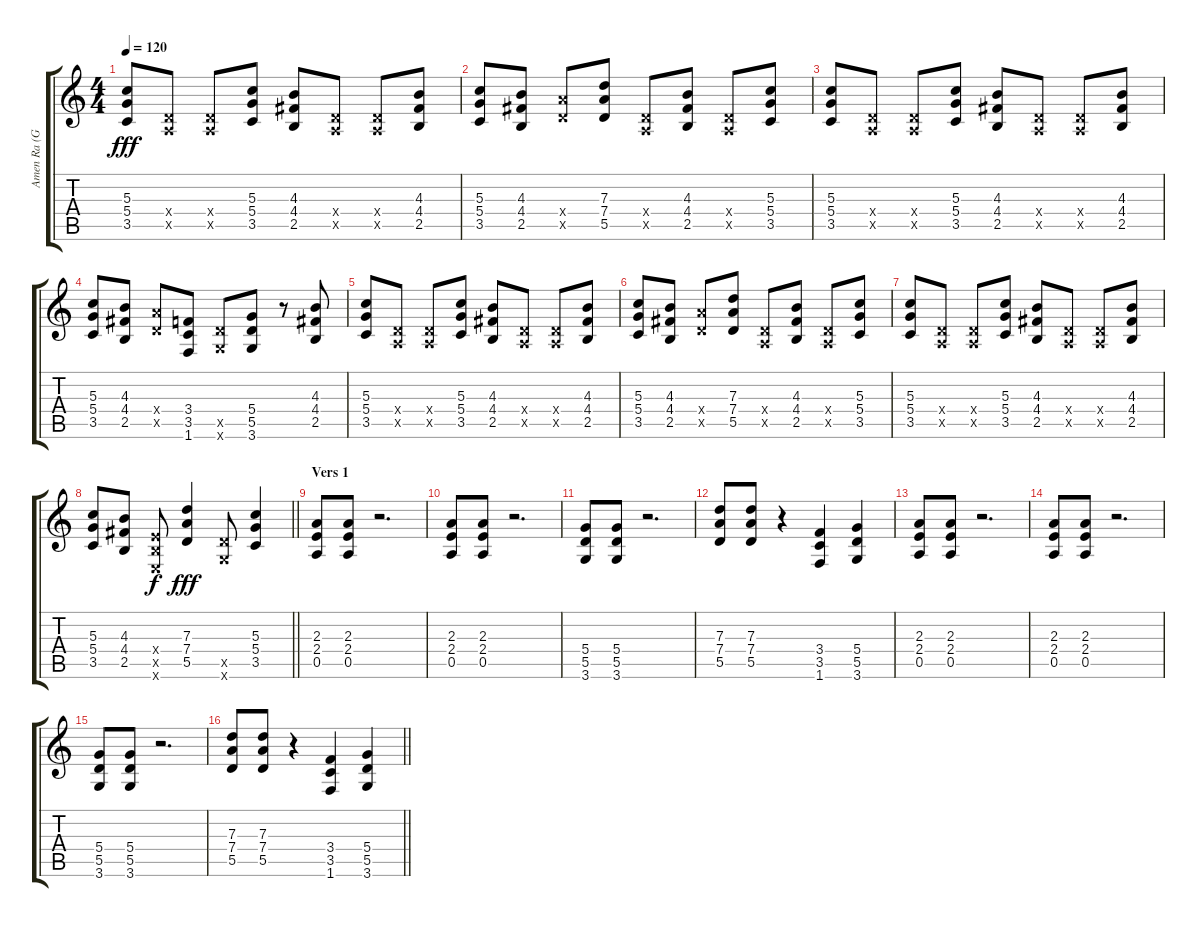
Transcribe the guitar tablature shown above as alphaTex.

\track ("Amen Ra (Guitar)" "Amen Ra (G") {instrument distortionguitar}
\staff {score tabs}
\tuning (E4 B3 G3 D3 A2 E2) {hide}
\ts (4 4)
\tempo 120
\clef g2
\ks c
(5.3 5.4 3.5).8{dy fff} (0.4{x} 0.5{x}).8 (0.4{x} 0.5{x}).8 (5.3 5.4 3.5).8 (4.3 4.4 2.5).8 (0.4{x} 0.5{x}).8 (0.4{x} 0.5{x}).8 (4.3 4.4 2.5).8 |
(5.3 5.4 3.5).8 (4.3 4.4 2.5).8 (7.4{x} 5.5{x}).8 (7.3 7.4 5.5).8 (0.4{x} 0.5{x}).8 (4.3 4.4 2.5).8 (0.4{x} 0.5{x}).8 (5.3 5.4 3.5).8 |
(5.3 5.4 3.5).8 (0.4{x} 0.5{x}).8 (0.4{x} 0.5{x}).8 (5.3 5.4 3.5).8 (4.3 4.4 2.5).8 (0.4{x} 0.5{x}).8 (0.4{x} 0.5{x}).8 (4.3 4.4 2.5).8 |
(5.3 5.4 3.5).8 (4.3 4.4 2.5).8 (7.4{x} 5.5{x}).8 (3.4 3.5 1.6).8 (5.5{x} 3.6{x}).8 (5.4 5.5 3.6).8 r.8 (4.3 4.4 2.5).8 |
(5.3 5.4 3.5).8 (0.4{x} 0.5{x}).8 (0.4{x} 0.5{x}).8 (5.3 5.4 3.5).8 (4.3 4.4 2.5).8 (0.4{x} 0.5{x}).8 (0.4{x} 0.5{x}).8 (4.3 4.4 2.5).8 |
(5.3 5.4 3.5).8 (4.3 4.4 2.5).8 (7.4{x} 5.5{x}).8 (7.3 7.4 5.5).8 (0.4{x} 0.5{x}).8 (4.3 4.4 2.5).8 (0.4{x} 0.5{x}).8 (5.3 5.4 3.5).8 |
(5.3 5.4 3.5).8 (0.4{x} 0.5{x}).8 (0.4{x} 0.5{x}).8 (5.3 5.4 3.5).8 (4.3 4.4 2.5).8 (0.4{x} 0.5{x}).8 (0.4{x} 0.5{x}).8 (4.3 4.4 2.5).8 |
\barLineRight lightlight
(5.3 5.4 3.5).8 (4.3 4.4 2.5).8 (2.4{x} 2.5{x} 0.6{x}).8{dy f} (7.3 7.4 5.5).4{dy fff} (5.5{x} 3.6{x}).8 (5.3 5.4 3.5).4 |
\section ("" "Vers 1")
(2.3 2.4 0.5).8 (2.3 2.4 0.5).8 r.2{d} |
(2.3 2.4 0.5).8 (2.3 2.4 0.5).8 r.2{d} |
(5.4 5.5 3.6).8 (5.4 5.5 3.6).8 r.2{d} |
(7.3 7.4 5.5).8 (7.3 7.4 5.5).8 r.4 (3.4 3.5 1.6).4 (5.4 5.5 3.6).4 |
(2.3 2.4 0.5).8 (2.3 2.4 0.5).8 r.2{d} |
(2.3 2.4 0.5).8 (2.3 2.4 0.5).8 r.2{d} |
(5.4 5.5 3.6).8 (5.4 5.5 3.6).8 r.2{d} |
\barLineRight lightlight
(7.3 7.4 5.5).8 (7.3 7.4 5.5).8 r.4 (3.4 3.5 1.6).4 (5.4 5.5 3.6).4
